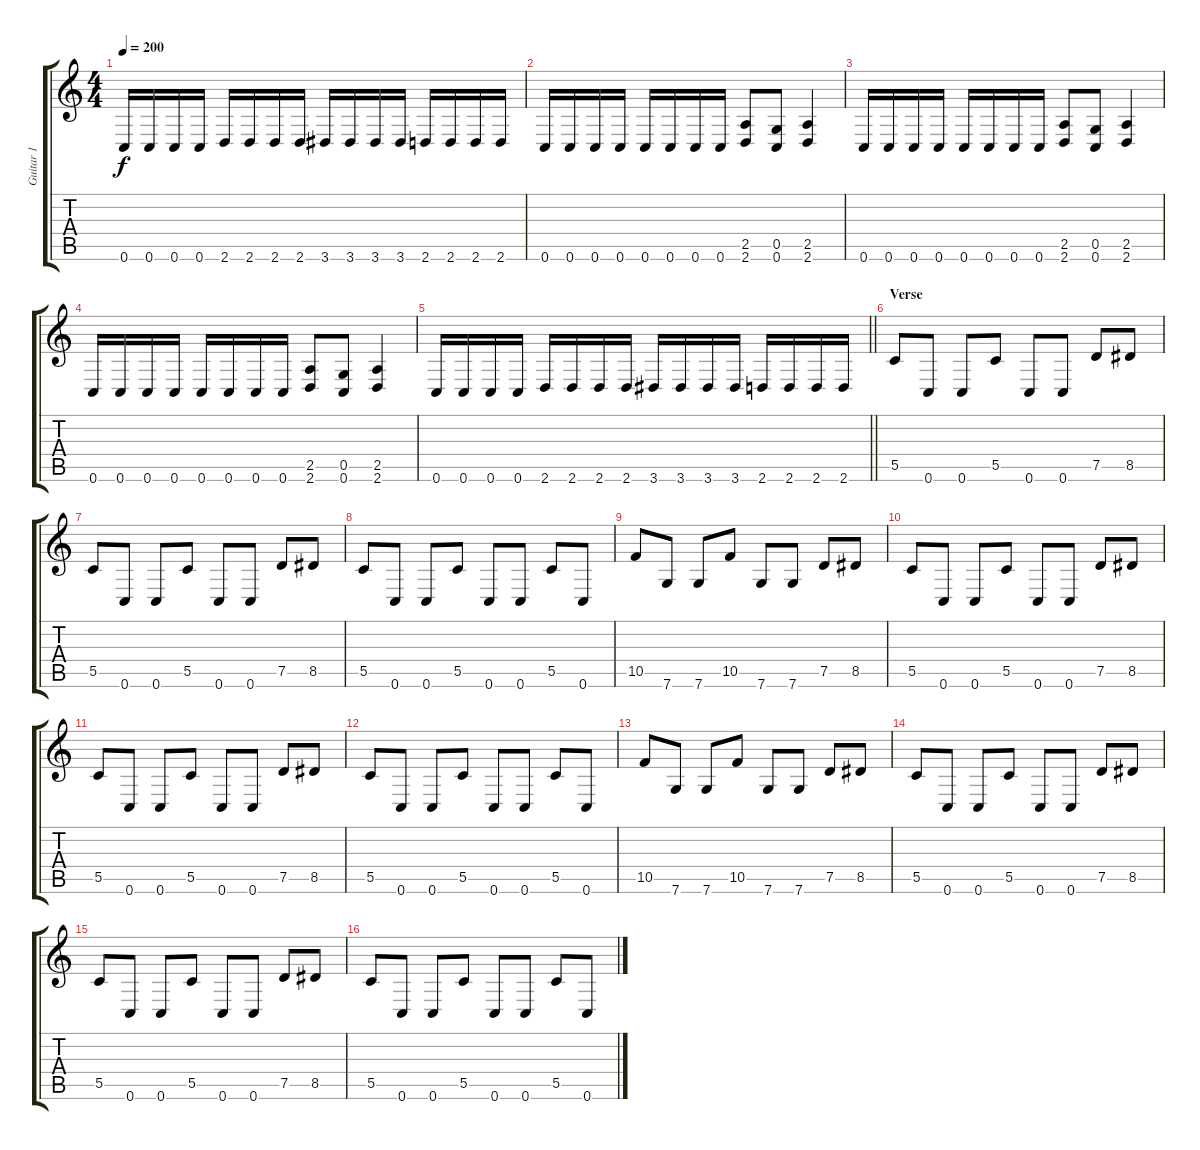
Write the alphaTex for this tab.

\track ("Guitar 1" "Guitar 1") {instrument distortionguitar}
\staff {score tabs}
\tuning (D4 A3 F3 C3 G2 C2) {hide}
\ts (4 4)
\tempo 200
\clef g2
\ks c
0.6.16{dy f} 0.6.16 0.6.16 0.6.16 2.6.16 2.6.16 2.6.16 2.6.16 3.6.16 3.6.16 3.6.16 3.6.16 2.6.16 2.6.16 2.6.16 2.6.16 |
0.6.16 0.6.16 0.6.16 0.6.16 0.6.16 0.6.16 0.6.16 0.6.16 (2.5 2.6).8 (0.5 0.6).8 (2.5 2.6).4 |
0.6.16 0.6.16 0.6.16 0.6.16 0.6.16 0.6.16 0.6.16 0.6.16 (2.5 2.6).8 (0.5 0.6).8 (2.5 2.6).4 |
0.6.16 0.6.16 0.6.16 0.6.16 0.6.16 0.6.16 0.6.16 0.6.16 (2.5 2.6).8 (0.5 0.6).8 (2.5 2.6).4 |
\barLineRight lightlight
0.6.16 0.6.16 0.6.16 0.6.16 2.6.16 2.6.16 2.6.16 2.6.16 3.6.16 3.6.16 3.6.16 3.6.16 2.6.16 2.6.16 2.6.16 2.6.16 |
\section ("" "Verse")
5.5.8 0.6.8 0.6.8 5.5.8 0.6.8 0.6.8 7.5.8 8.5.8 |
5.5.8 0.6.8 0.6.8 5.5.8 0.6.8 0.6.8 7.5.8 8.5.8 |
5.5.8 0.6.8 0.6.8 5.5.8 0.6.8 0.6.8 5.5.8 0.6.8 |
10.5.8 7.6.8 7.6.8 10.5.8 7.6.8 7.6.8 7.5.8 8.5.8 |
5.5.8 0.6.8 0.6.8 5.5.8 0.6.8 0.6.8 7.5.8 8.5.8 |
5.5.8 0.6.8 0.6.8 5.5.8 0.6.8 0.6.8 7.5.8 8.5.8 |
5.5.8 0.6.8 0.6.8 5.5.8 0.6.8 0.6.8 5.5.8 0.6.8 |
10.5.8 7.6.8 7.6.8 10.5.8 7.6.8 7.6.8 7.5.8 8.5.8 |
5.5.8 0.6.8 0.6.8 5.5.8 0.6.8 0.6.8 7.5.8 8.5.8 |
5.5.8 0.6.8 0.6.8 5.5.8 0.6.8 0.6.8 7.5.8 8.5.8 |
5.5.8 0.6.8 0.6.8 5.5.8 0.6.8 0.6.8 5.5.8 0.6.8
